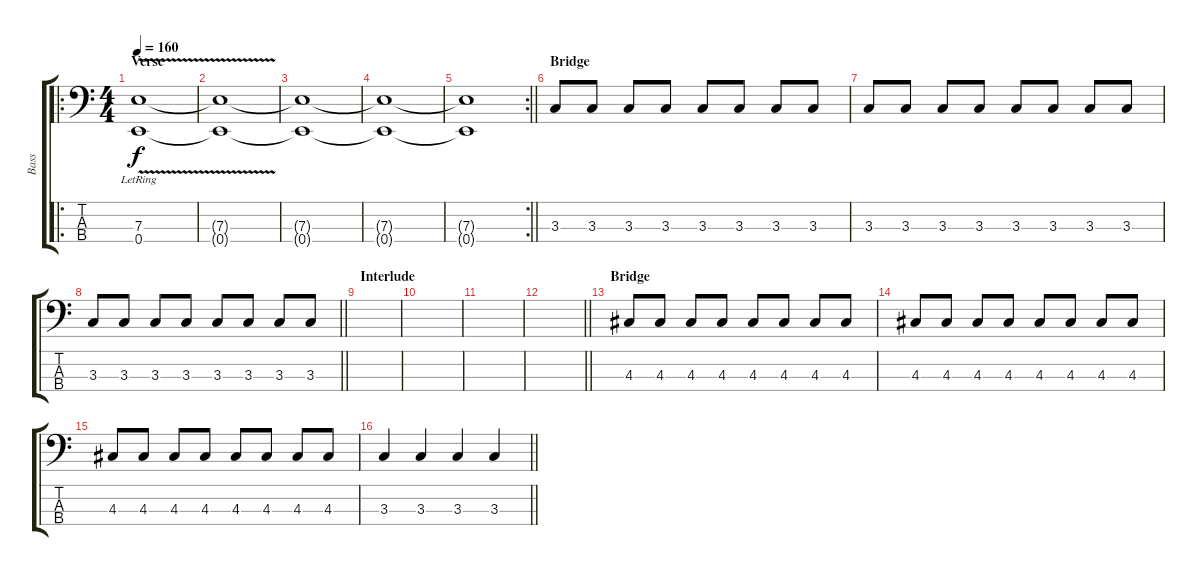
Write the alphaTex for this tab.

\track ("Bass" "Bass") {instrument electricbassfinger}
\staff {score tabs}
\tuning (G2 D2 A1 E1) {hide}
\ro
\ts (4 4)
\section ("" "Verse")
\tempo 160
\clef f4
\ks c
(7.3{v lr} 0.4{v lr}).1{dy f instrument electricbassfinger} |
(7.3{t} 0.4{t}).1 |
(7.3{t} 0.4{t}).1 |
(7.3{t} 0.4{t}).1 |
\rc 2
\barLineRight lightlight
(7.3{t} 0.4{t}).1 |
\section ("" "Bridge")
3.3.8{instrument electricbassfinger} 3.3.8 3.3.8 3.3.8 3.3.8 3.3.8 3.3.8 3.3.8 |
3.3.8 3.3.8 3.3.8 3.3.8 3.3.8 3.3.8 3.3.8 3.3.8 |
\barLineRight lightlight
3.3.8 3.3.8 3.3.8 3.3.8 3.3.8 3.3.8 3.3.8 3.3.8 |
\section ("" "Interlude")
|
|
|
\barLineRight lightlight
|
\section ("" "Bridge")
4.3.8{volume 16 instrument electricbassfinger} 4.3.8 4.3.8 4.3.8 4.3.8 4.3.8 4.3.8 4.3.8 |
4.3.8 4.3.8 4.3.8 4.3.8 4.3.8 4.3.8 4.3.8 4.3.8 |
4.3.8 4.3.8 4.3.8 4.3.8 4.3.8 4.3.8 4.3.8 4.3.8 |
\barLineRight lightlight
3.3.4 3.3.4 3.3.4 3.3.4
